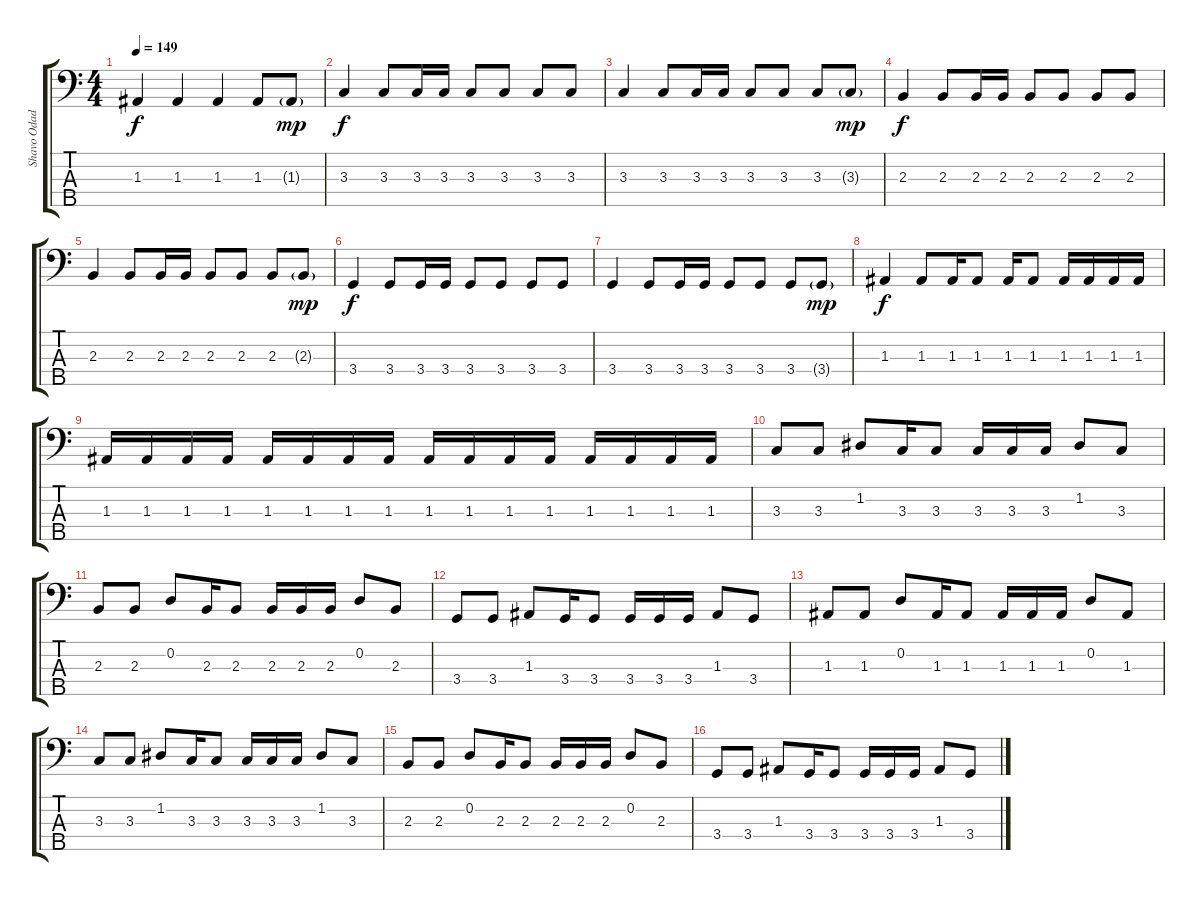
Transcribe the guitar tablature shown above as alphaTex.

\track ("Shavo Odadjian (Bass)" "Shavo Odad") {instrument electricbassfinger}
\staff {score tabs}
\tuning (G2 D2 A1 E1 B0) {hide}
\ts (4 4)
\tempo 149
\clef f4
\ks c
1.3.4{dy f} 1.3.4 1.3.4 1.3.8 1.3{g}.8{dy mp} |
3.3.4{dy f} 3.3.8 3.3.16 3.3.16 3.3.8 3.3.8 3.3.8 3.3.8 |
3.3.4 3.3.8 3.3.16 3.3.16 3.3.8 3.3.8 3.3.8 3.3{g}.8{dy mp} |
2.3.4{dy f} 2.3.8 2.3.16 2.3.16 2.3.8 2.3.8 2.3.8 2.3.8 |
2.3.4 2.3.8 2.3.16 2.3.16 2.3.8 2.3.8 2.3.8 2.3{g}.8{dy mp} |
3.4.4{dy f} 3.4.8 3.4.16 3.4.16 3.4.8 3.4.8 3.4.8 3.4.8 |
3.4.4 3.4.8 3.4.16 3.4.16 3.4.8 3.4.8 3.4.8 3.4{g}.8{dy mp} |
1.3.4{dy f} 1.3.8 1.3.16 1.3.8 1.3.16 1.3.8 1.3.16 1.3.16 1.3.16 1.3.16 |
1.3.16 1.3.16 1.3.16 1.3.16 1.3.16 1.3.16 1.3.16 1.3.16 1.3.16 1.3.16 1.3.16 1.3.16 1.3.16 1.3.16 1.3.16 1.3.16 |
3.3.8 3.3.8 1.2.8 3.3.16 3.3.8 3.3.16 3.3.16 3.3.16 1.2.8 3.3.8 |
2.3.8 2.3.8 0.2.8 2.3.16 2.3.8 2.3.16 2.3.16 2.3.16 0.2.8 2.3.8 |
3.4.8 3.4.8 1.3.8 3.4.16 3.4.8 3.4.16 3.4.16 3.4.16 1.3.8 3.4.8 |
1.3.8 1.3.8 0.2.8 1.3.16 1.3.8 1.3.16 1.3.16 1.3.16 0.2.8 1.3.8 |
3.3.8 3.3.8 1.2.8 3.3.16 3.3.8 3.3.16 3.3.16 3.3.16 1.2.8 3.3.8 |
2.3.8 2.3.8 0.2.8 2.3.16 2.3.8 2.3.16 2.3.16 2.3.16 0.2.8 2.3.8 |
3.4.8 3.4.8 1.3.8 3.4.16 3.4.8 3.4.16 3.4.16 3.4.16 1.3.8 3.4.8
